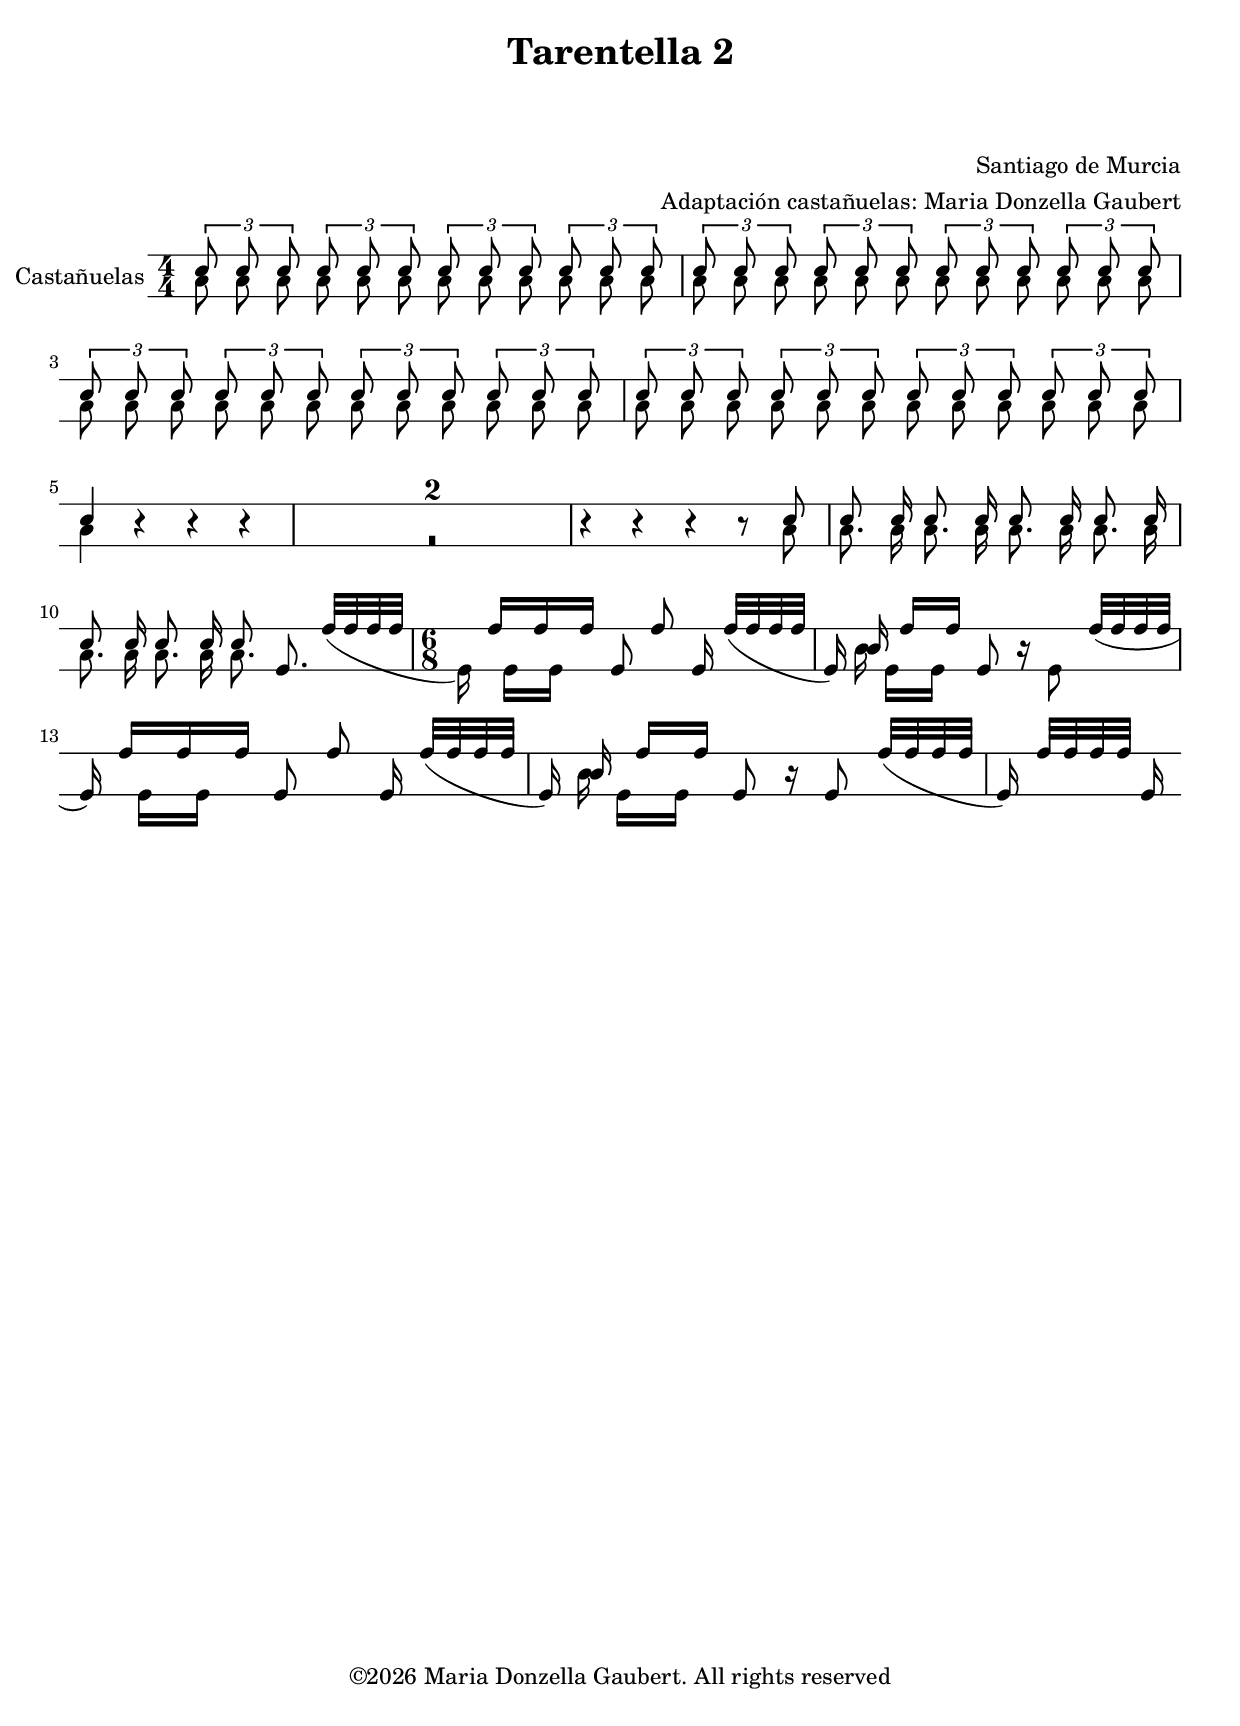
\version "2.24.4"
\language "english"
%%%%%%%%%%%%%%%%%%%%%%%%%
% Définition de fonctions
%%%%%%%%%%%%%%%%%%%%%%%%%

%transparence du point de prolongation de durée
ndot= { \override Dots.transparent = ##t }
rdot= { \revert Dots.transparent }


fla =
#(define-music-function (note) (ly:music?)
   (let* ((app-note (make-music 'NoteEvent note 'duration (ly:make-duration 4))))
     #{ #app-note #note #}))
%%%%%%%%%%%%%%%%%%%%%%%%%%%%%%%%%%%%%%%%%%%%%
% Personnalisation de la portée de percussion
%%%%%%%%%%%%%%%%%%%%%%%%%%%%%%%%%%%%%%%%%%%%%

% Placement sur les lignes de portée des drums qu'on va utiliser pour les sons castagnettes
#(define mydrums '(
                    (hiwoodblock default #f  4)
                    (snare default #f  2)
                    (hightom default #f  1)
                    (claves default #f  0)
                    (lowtom default #f  -1)
                    (handclap default #f -2)
                    (lowoodblock default #f -4)
                    (hihat cross #f -6)
                    ))

%%%%%%%%%%%%%%%%%%%%%%%%%%%%%%%%%%%%%%%%%%%%%%%%%%%%%%%%%%%%%%%%%%%%%%
% Transformation des noms de code drums en noms de code castagnettes :
% pi ta tin (clap et toum arbitraires à garder pour d'autres sons) etc ...)
drumPitchNames = #`(
                     (pi  . hiwoodblock )
                     (ta  . lowoodblock )
                     (tin . claves)
                     (pimh . hightom)
                     (piml . lowtom)
                     (toum . snare)
                     (clap . handclap)
                     (pied . hihat)
                     )
%%%%%%%%%%%%%%%%%%%%%%%%%%%%%%%%%%%%%%%%%%%%%%%%%%%%%%%%%%%%
% Définition d'une portée de castagnettes à 2 lignes
% situéees à -4 espaces et +4   espaces de la ligne centrale
%%%%%%%%%%%%%%%%%%%%%%%%%%%%%%%%%%%%%%%%%%%%%%%%%%%%%%%%%%%%
castanetstaffTwolines = {
  \override Staff.LedgerLineSpanner.stencil = ##f
  \override Staff.StaffSymbol.line-positions = #'(-4  4)
}

%%%%%%%%%%%%%%%%%%%%%%%%%%%%%%%%%%%%%%%%%%%%%%%%%%%%%%%%%%
% Définition des fonctions musicales PI, TA, TIN, PIM e.tc
%%%%%%%%%%%%%%%%%%%%%%%%%%%%%%%%%%%%%%%%%%%%%%%%%%%%%%%%%%

PI = #(define-music-function (dur) (ly:duration?)
        #{
          \drummode {\stemUp { pi $dur }}
        #})

TA = #(define-music-function (dur) (ly:duration?)
        #{
          \drummode {\stemUp { ta $dur }}
        #})

TIN = #(define-music-function (dur) (ly:duration?)
         #{
           <<
             % note sonore
             \new DrumVoice {
               \voiceOne
               \drummode {\override NoteColumn.force-hshift = 0.9 { tin $dur }}
             }
             % note graphique muette
             \new DrumVoice {
               \voiceTwo
               \drummode { tin $dur }
             }
           >>
         #})

PIM = #(define-music-function (dur) (ly:duration?)
         #{
           <<
             % note sonore
             \new DrumVoice {
               \voiceOne
               \drummode {\ndot pimh $dur \rdot}
             }

             % note graphique muette
             \new DrumVoice {
               \voiceTwo
               \drummode { piml $dur }
             }
           >>
         #})

trioPIM = #(define-music-function (dur) (ly:duration?)
             #{
               <<
                 % note sonore
                 \new DrumVoice {
                   \voiceOne
                   \tuplet 3/2 \drummode {\ndot pimh $dur pimh\noBeam pimh \rdot}
                 }

                 % note graphique muette
                 \new DrumVoice {
                   \voiceTwo
                   \once \override TupletNumber.transparent = ##t \once \override TupletBracket.transparent = ##t \tuplet 3/2 \drummode  { piml $dur piml\noBeam piml }
                 }
               >>
             #})

CHIM = #(define-music-function (dur) (ly:duration?)
          #{
            <<
              % note sonore
              \new DrumVoice {
                \voiceOne
                \drummode {\override NoteColumn.force-hshift = 0.7 \ndot pimh $dur \rdot}
              }

              % note graphique muette
              \new DrumVoice {
                \voiceTwo
                \drummode { piml $dur }
              }
            >>
          #})

TACHIMPI = #(define-music-function (dur) (ly:duration?)
              #{
                <<
                  % note sonore
                  \new DrumVoice {
                    \voiceOne
                    \drummode {s $dur \override NoteColumn.force-hshift = 0.7 \ndot pimh $dur pi $dur \rdot}
                  }
                  % note graphique muette
                  \new DrumVoice {
                    \voiceTwo
                    \drummode {ta $dur piml $dur s s}
                  }
                >>
              #})

TAN = #(define-music-function (dur) (ly:duration?)
         #{
           <<
             \new DrumVoice {
               \voiceOne
               \drummode { pi $dur }
             }

             \new DrumVoice {
               \voiceTwo
               \drummode { ta $dur }
             }
           >>
         #})

trioTAN = #(define-music-function (dur) (ly:duration?)
             #{
               <<
                 % note sonore
                 \new DrumVoice {
                   \voiceOne
                   \tuplet 3/2 \drummode { pi $dur pi\noBeam pi }
                 }

                 % note graphique muette
                 \new DrumVoice {
                   \voiceTwo
                   \once \override TupletNumber.transparent = ##t \once \override TupletBracket.transparent = ##t \tuplet 3/2 \drummode  { ta $dur ta\noBeam ta }
                 }
               >>
             #})


RI = #(define-music-function (dur Slur) (ly:duration? boolean?)
        (if Slur
        #{
          \drummode {\stemUp {  pi $dur[ ( pi pi pi] }}
        #}
       #{
          \drummode {\stemUp {  pi $dur[ ( pi pi pi] }}
        #}))

RA = #(define-music-function (dur) (ly:duration?)
        #{
          \drummode {\stemDown { ta[ $dur ta ta ta] }}
        #})

RIA = #(define-music-function (dur) (ly:duration?)
         #{
           \drummode {\stemUp pi[ $dur pi pi pi] \stemDown ta}
         #})

RIAN = #(define-music-function (dur) (ly:duration?)
          #{
            <<
              % note sonore
              \new DrumVoice {
                \voiceOne
                \drummode {\override Slur.extra-offset = #'(0. . 0.1)  [pi $dur _(pi pi pi)] }
              }

              % note graphique muette
              \new DrumVoice {
                \voiceTwo
                \drummode {\override Slur.extra-offset = #'(0. . -0.1) [ta $dur ^(ta ta ta)] }
              }
            >>
          #})
% Attention: le RAIAI n'est pas exact en attendant la modification faire des RAIAI en manuel, par exemple:
% RAIAI= << {s32 [pi16 pi pi pi]} \\ {[ta16 ta ta ta] s32} >>
RAIAI = #(define-music-function (dur1 dur2) (ly:duration? ly:duration?)
           #{
             <<
               \new DrumVoice {
                 \voiceOne
                 \drummode {s $dur2 pi[ $dur1 pi pi pi]}
               }

               \new DrumVoice {
                 \voiceTwo
                 \drummode { ta[ $dur1 ta ta ta] s $dur2 }
               }
             >>
           #})
CAR = #(define-music-function (dur) (ly:duration?)
         #{
           \drummode {\override TupletBracket.bracket-visibility = ##f \tuplet 5/4 {\stemUp [pi $dur _( pi pi pi] \stemDown ta)}}
         #})

%%%%%%%%%%%%%%%%%%%%%%%%%%
% La partition commence là
%%%%%%%%%%%%%%%%%%%%%%%%%%

\header {
  % Bloc de définition de l'entête
  % Pour supprimer une partie de l'entête la faire précéder par % (exemple ci-dessou on a enlevé la dédicace
  % On peut aussi juste enlever le texte entre guillemets

  %  dedication = "À "
  title = "Tarentella 2"
  subtitle = " "
  subsubtitle = " "
  instrument = " "
  composer = "Santiago de Murcia"
  arranger = "Adaptación castañuelas: Maria Donzella Gaubert"
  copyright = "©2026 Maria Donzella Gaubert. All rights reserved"
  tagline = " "
}

\score {
  % La partition proprement dite
  \new DrumStaff 	%nouvelle portée
  \with {
    % personnalisation de la portée
    \numericTimeSignature	% pour écrire 4/4 plutôt que C
    \omit Clef	% Omettre la clef de percussion
    instrumentName = "Castañuelas"	% Inscrire le nom de l'instrument au début de la portée
  }
 \compressMMRests  {
    \set DrumStaff.drumStyleTable = #(alist->hash-table mydrums)	% Chargement de la table de percussion personnalisée pour les castagnettes

    \drummode {
      \autoBeamOff
      % on est en mode percussion (pas mélodique)
      \castanetstaffTwolines	% chargement de la portée personnalisée
      \time 4/4
      %\tempo 4.=100	%Définition de la métrique et du tempo
%%%%%%%%%%%%%%%%%%%%%%%%%%%%%%%%%%%%%%%%%%
      %	Ici on commence à entrer la musique
%%%%%%%%%%%%%%%%%%%%%%%%%%%%%%%%%%%%%%%%%%
      %      \stopStaff \startStaff
      %      \revert Staff.StaffSymbol.line-positions
        {
       % {R1*20}
        \repeat unfold 16 {\trioPIM8}
        \PIM4 r4 r4 r4 %m25
        { R1*2 }
        r4 r4 r4 r8 \PIM8
        \repeat unfold 6 { \PIM8. \PIM16 } \PIM8. ta8.
        \slurDown \RI32 ##t \time 6/8 \stemDown ta16)
        <<
         \voiceOne  { \stemUp pi16[ s32 pi16 s32 pi16 ] }
          \\
         \voiceTwo  { \stemDown s32[ ta16 s32 ta16]}
        >>
        \TA8 \PI8 ta16 \slurDown \RI32 ##t ta16) \TIN16
        <<
         \voiceTwo {  \stemDown ta16[ s32 ta16 s32 ]}
          \\
         \voiceOne  { \stemUp s32[ pi16 s32 pi16 ]}
        >>
        \TA8\stemDown r16 ta8  \slurDown \RI32 ##t ta16 )
        <<
          \voiceOne {\stemUp pi16[ s32 pi16 s32 pi16 ]}
          \\
          \voiceTwo {\stemDown s32[ ta16 s32 ta16]}
        >>
        \TA8 \PI8 ta16 \slurDown  \RI32 ##t ta16) \TIN16
        <<
          \voiceTwo { \stemDown ta16[ s32 ta16 s32 ]}
          \\
          \voiceOne { \stemUp s32[ pi16 s32 pi16]}
        >>
        \TA8\noBeam r16 ta8
        \slurDown \RI32 ##t ta16)
        %ou
        \RI32 ##t ta16
      }
    }
  }
%%%%%%%%%%%%%%%%%%%%%%%
  % La partition finit ici
%%%%%%%%%%%%%%%%%%%%%%%
  \layout { }
  \midi {  \tempo 8=60 }
}